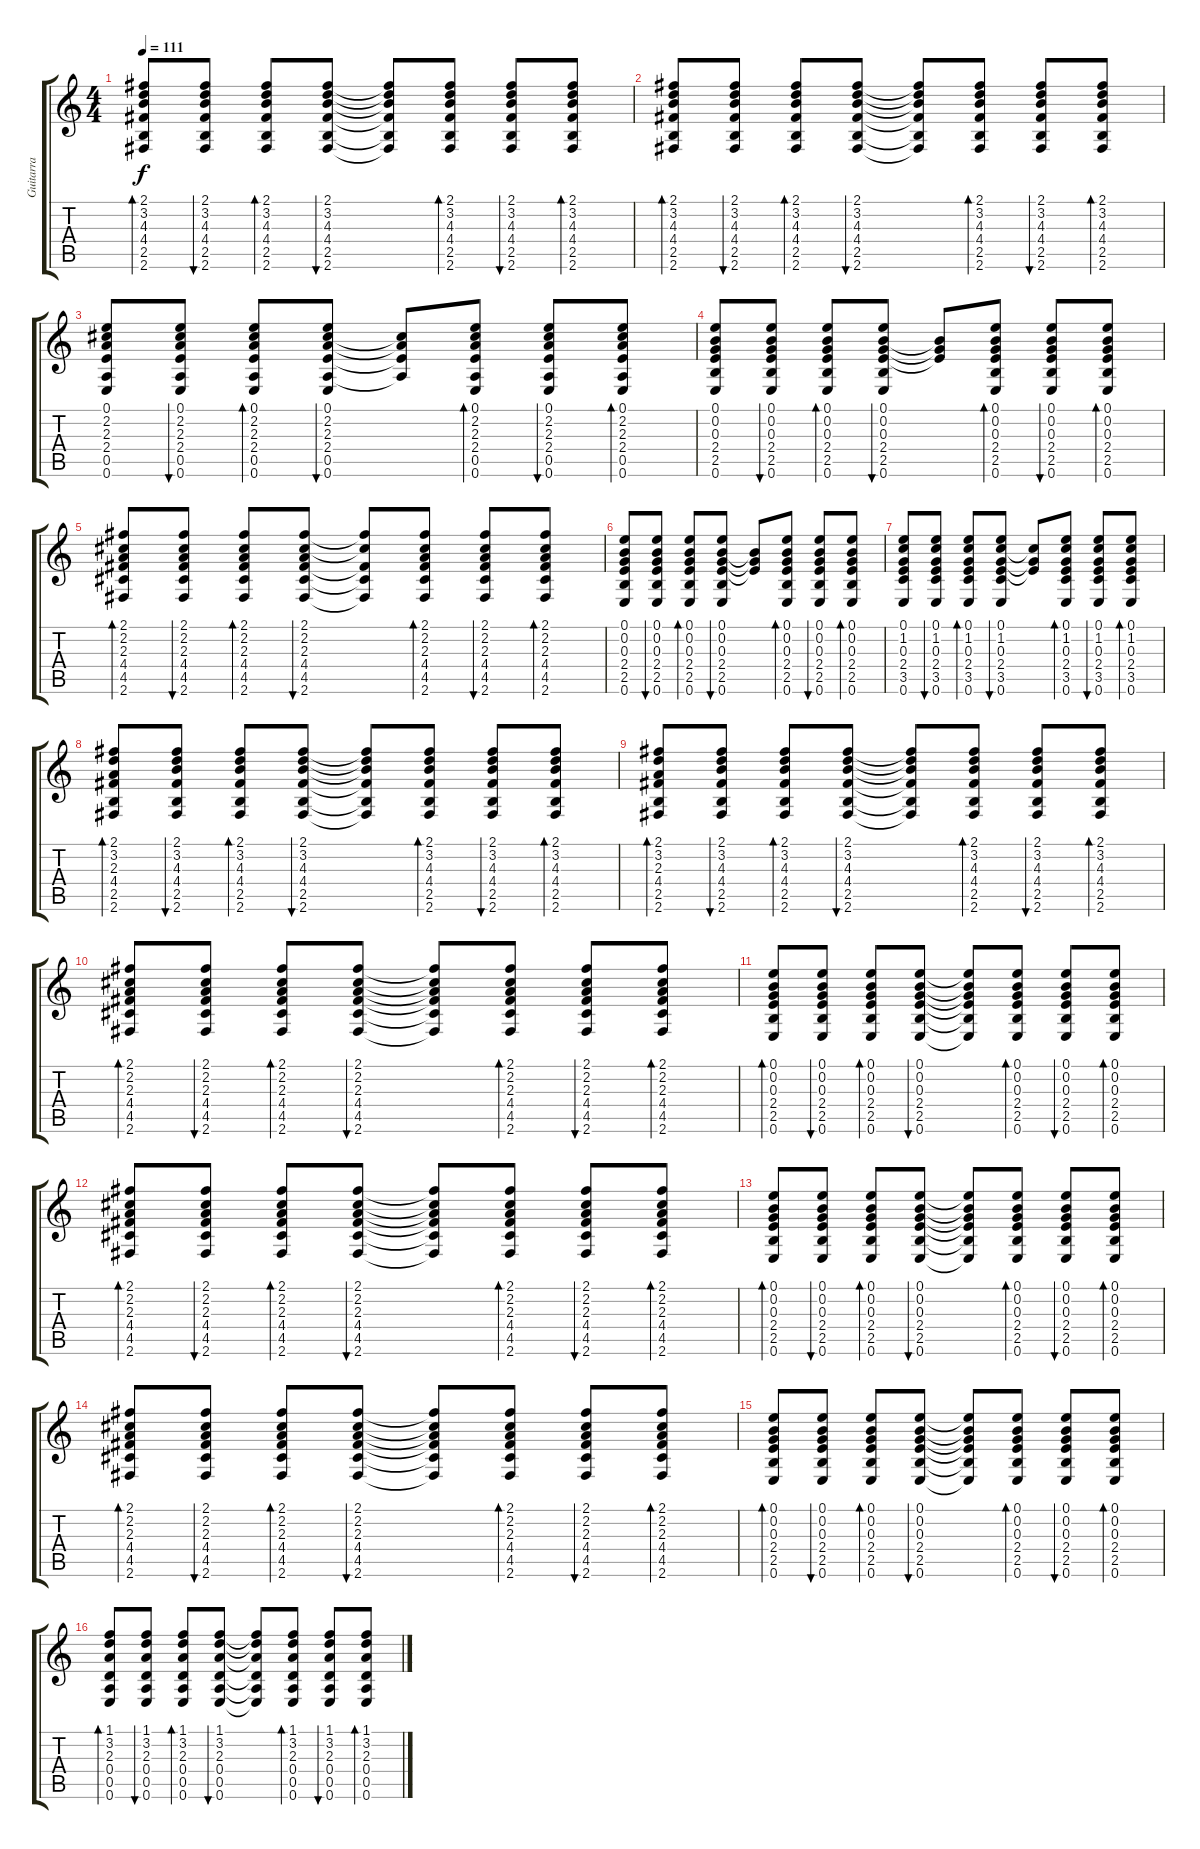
\track ("Guitarra" "Guitarra") {instrument acousticguitarsteel}
\staff {score tabs}
\tuning (E4 B3 G3 D3 A2 E2) {hide}
\ts (4 4)
\tempo 111
\clef g2
\ks c
(2.1 3.2 4.3 4.4 2.5 2.6).8{bd 60 dy f} (2.1 3.2 4.3 4.4 2.5 2.6).8{bu 60} (2.1 3.2 4.3 4.4 2.5 2.6).8{bd 60} (2.1 3.2 4.3 4.4 2.5 2.6).8{bu 60} (2.1{t} 3.2{t} 4.3{t} 4.4{t} 2.5{t} 2.6{t}).8 (2.1 3.2 4.3 4.4 2.5 2.6).8{bd 60} (2.1 3.2 4.3 4.4 2.5 2.6).8{bu 60} (2.1 3.2 4.3 4.4 2.5 2.6).8{bd 60} |
(2.1 3.2 4.3 4.4 2.5 2.6).8{bd 60} (2.1 3.2 4.3 4.4 2.5 2.6).8{bu 60} (2.1 3.2 4.3 4.4 2.5 2.6).8{bd 60} (2.1 3.2 4.3 4.4 2.5 2.6).8{bu 60} (2.1{t} 3.2{t} 4.3{t} 4.4{t} 2.5{t} 2.6{t}).8 (2.1 3.2 4.3 4.4 2.5 2.6).8{bd 60} (2.1 3.2 4.3 4.4 2.5 2.6).8{bu 60} (2.1 3.2 4.3 4.4 2.5 2.6).8{bd 60} |
(0.1 2.2 2.3 2.4 0.5 0.6).8 (0.1 2.2 2.3 2.4 0.5 0.6).8{bu 60} (0.1 2.2 2.3 2.4 0.5 0.6).8{bd 60} (0.1 2.2 2.3 2.4 0.5 0.6).8{bu 60} (2.2{t} 2.3{t} 2.4{t} 0.5{t}).8 (0.1 2.2 2.3 2.4 0.5 0.6).8{bd 60} (0.1 2.2 2.3 2.4 0.5 0.6).8{bu 60} (0.1 2.2 2.3 2.4 0.5 0.6).8{bd 60} |
(0.1 0.2 0.3 2.4 2.5 0.6).8 (0.1 0.2 0.3 2.4 2.5 0.6).8{bu 60} (0.1 0.2 0.3 2.4 2.5 0.6).8{bd 60} (0.1 0.2 0.3 2.4 2.5 0.6).8{bu 60} (0.2{t} 0.3{t} 2.4{t}).8 (0.1 0.2 0.3 2.4 2.5 0.6).8{bd 60} (0.1 0.2 0.3 2.4 2.5 0.6).8{bu 60} (0.1 0.2 0.3 2.4 2.5 0.6).8{bd 60} |
(2.1 2.2 2.3 4.4 4.5 2.6).8{bd 60} (2.1 2.2 2.3 4.4 4.5 2.6).8{bu 60} (2.1 2.2 2.3 4.4 4.5 2.6).8{bd 60} (2.1 2.2 2.3 4.4 4.5 2.6).8{bu 60} (2.1{t} 2.2{t} 4.4{t} 4.5{t} 2.6{t}).8 (2.1 2.2 2.3 4.4 4.5 2.6).8{bd 60} (2.1 2.2 2.3 4.4 4.5 2.6).8{bu 60} (2.1 2.2 2.3 4.4 4.5 2.6).8{bd 60} |
(0.1 0.2 0.3 2.4 2.5 0.6).8 (0.1 0.2 0.3 2.4 2.5 0.6).8{bu 60} (0.1 0.2 0.3 2.4 2.5 0.6).8{bd 60} (0.1 0.2 0.3 2.4 2.5 0.6).8{bu 60} (0.2{t} 0.3{t} 2.4{t}).8 (0.1 0.2 0.3 2.4 2.5 0.6).8{bd 60} (0.1 0.2 0.3 2.4 2.5 0.6).8{bu 60} (0.1 0.2 0.3 2.4 2.5 0.6).8{bd 60} |
(0.1 1.2 0.3 2.4 3.5 0.6).8 (0.1 1.2 0.3 2.4 3.5 0.6).8{bu 60} (0.1 1.2 0.3 2.4 3.5 0.6).8{bd 60} (0.1 1.2 0.3 2.4 3.5 0.6).8{bu 60} (1.2{t} 0.3{t} 2.4{t}).8 (0.1 1.2 0.3 2.4 3.5 0.6).8{bd 60} (0.1 1.2 0.3 2.4 3.5 0.6).8{bu 60} (0.1 1.2 0.3 2.4 3.5 0.6).8{bd 60} |
(2.1 3.2 2.3 4.4 2.5 2.6).8{bd 60} (2.1 3.2 4.3 4.4 2.5 2.6).8{bu 60} (2.1 3.2 4.3 4.4 2.5 2.6).8{bd 60} (2.1 3.2 4.3 4.4 2.5 2.6).8{bu 60} (2.1{t} 3.2{t} 4.3{t} 4.4{t} 2.5{t} 2.6{t}).8 (2.1 3.2 4.3 4.4 2.5 2.6).8{bd 60} (2.1 3.2 4.3 4.4 2.5 2.6).8{bu 60} (2.1 3.2 4.3 4.4 2.5 2.6).8{bd 60} |
(2.1 3.2 2.3 4.4 2.5 2.6).8{bd 60} (2.1 3.2 4.3 4.4 2.5 2.6).8{bu 60} (2.1 3.2 4.3 4.4 2.5 2.6).8{bd 60} (2.1 3.2 4.3 4.4 2.5 2.6).8{bu 60} (2.1{t} 3.2{t} 4.3{t} 4.4{t} 2.5{t} 2.6{t}).8 (2.1 3.2 4.3 4.4 2.5 2.6).8{bd 60} (2.1 3.2 4.3 4.4 2.5 2.6).8{bu 60} (2.1 3.2 4.3 4.4 2.5 2.6).8{bd 60} |
(2.1 2.2 2.3 4.4 4.5 2.6).8{bd 60} (2.1 2.2 2.3 4.4 4.5 2.6).8{bu 60} (2.1 2.2 2.3 4.4 4.5 2.6).8{bd 60} (2.1 2.2 2.3 4.4 4.5 2.6).8{bu 60} (2.1{t} 2.2{t} 2.3{t} 4.4{t} 4.5{t} 2.6{t}).8 (2.1 2.2 2.3 4.4 4.5 2.6).8{bd 60} (2.1 2.2 2.3 4.4 4.5 2.6).8{bu 60} (2.1 2.2 2.3 4.4 4.5 2.6).8{bd 60} |
(0.1 0.2 0.3 2.4 2.5 0.6).8{bd 60} (0.1 0.2 0.3 2.4 2.5 0.6).8{bu 60} (0.1 0.2 0.3 2.4 2.5 0.6).8{bd 60} (0.1 0.2 0.3 2.4 2.5 0.6).8{bu 60} (0.1{t} 0.2{t} 0.3{t} 2.4{t} 2.5{t} 0.6{t}).8 (0.1 0.2 0.3 2.4 2.5 0.6).8{bd 60} (0.1 0.2 0.3 2.4 2.5 0.6).8{bu 60} (0.1 0.2 0.3 2.4 2.5 0.6).8{bd 60} |
(2.1 2.2 2.3 4.4 4.5 2.6).8{bd 60} (2.1 2.2 2.3 4.4 4.5 2.6).8{bu 60} (2.1 2.2 2.3 4.4 4.5 2.6).8{bd 60} (2.1 2.2 2.3 4.4 4.5 2.6).8{bu 60} (2.1{t} 2.2{t} 2.3{t} 4.4{t} 4.5{t} 2.6{t}).8 (2.1 2.2 2.3 4.4 4.5 2.6).8{bd 60} (2.1 2.2 2.3 4.4 4.5 2.6).8{bu 60} (2.1 2.2 2.3 4.4 4.5 2.6).8{bd 60} |
(0.1 0.2 0.3 2.4 2.5 0.6).8{bd 60} (0.1 0.2 0.3 2.4 2.5 0.6).8{bu 60} (0.1 0.2 0.3 2.4 2.5 0.6).8{bd 60} (0.1 0.2 0.3 2.4 2.5 0.6).8{bu 60} (0.1{t} 0.2{t} 0.3{t} 2.4{t} 2.5{t} 0.6{t}).8 (0.1 0.2 0.3 2.4 2.5 0.6).8{bd 60} (0.1 0.2 0.3 2.4 2.5 0.6).8{bu 60} (0.1 0.2 0.3 2.4 2.5 0.6).8{bd 60} |
(2.1 2.2 2.3 4.4 4.5 2.6).8{bd 60} (2.1 2.2 2.3 4.4 4.5 2.6).8{bu 60} (2.1 2.2 2.3 4.4 4.5 2.6).8{bd 60} (2.1 2.2 2.3 4.4 4.5 2.6).8{bu 60} (2.1{t} 2.2{t} 2.3{t} 4.4{t} 4.5{t} 2.6{t}).8 (2.1 2.2 2.3 4.4 4.5 2.6).8{bd 60} (2.1 2.2 2.3 4.4 4.5 2.6).8{bu 60} (2.1 2.2 2.3 4.4 4.5 2.6).8{bd 60} |
(0.1 0.2 0.3 2.4 2.5 0.6).8{bd 60} (0.1 0.2 0.3 2.4 2.5 0.6).8{bu 60} (0.1 0.2 0.3 2.4 2.5 0.6).8{bd 60} (0.1 0.2 0.3 2.4 2.5 0.6).8{bu 60} (0.1{t} 0.2{t} 0.3{t} 2.4{t} 2.5{t} 0.6{t}).8 (0.1 0.2 0.3 2.4 2.5 0.6).8{bd 60} (0.1 0.2 0.3 2.4 2.5 0.6).8{bu 60} (0.1 0.2 0.3 2.4 2.5 0.6).8{bd 60} |
(1.1 3.2 2.3 0.4 0.5 0.6).8{bd 60} (1.1 3.2 2.3 0.4 0.5 0.6).8{bu 60} (1.1 3.2 2.3 0.4 0.5 0.6).8{bd 60} (1.1 3.2 2.3 0.4 0.5 0.6).8{bu 60} (1.1{t} 3.2{t} 2.3{t} 0.4{t} 0.5{t} 0.6{t}).8 (1.1 3.2 2.3 0.4 0.5 0.6).8{bd 60} (1.1 3.2 2.3 0.4 0.5 0.6).8{bu 60} (1.1 3.2 2.3 0.4 0.5 0.6).8{bd 60}
